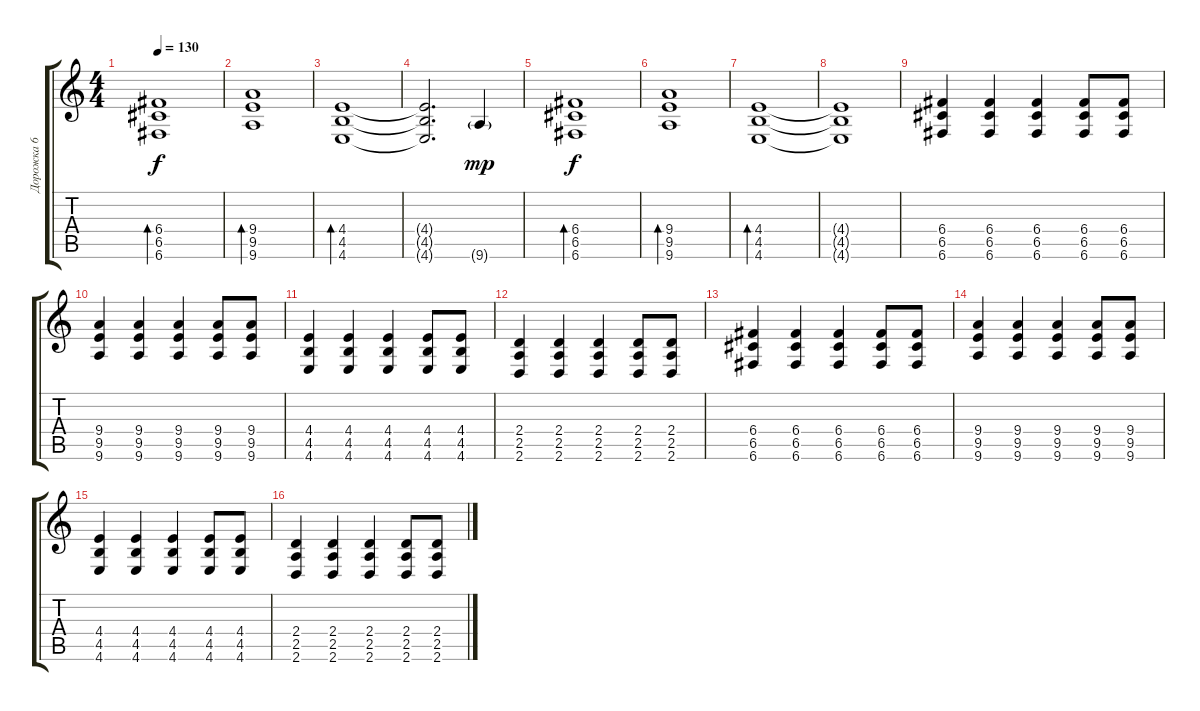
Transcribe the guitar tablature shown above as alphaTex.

\track ("Дорожка 6" "Дорожка 6") {instrument electricguitarjazz}
\staff {score tabs}
\tuning (D4 A3 F3 C3 G2 C2) {hide}
\ts (4 4)
\tempo 130
\clef g2
\ks c
(6.4 6.5 6.6).1{bd 240 dy f instrument electricguitarjazz} |
(9.4 9.5 9.6).1{bd 240} |
(4.4 4.5 4.6).1{bd 240} |
(4.4{t} 4.5{t} 4.6{t}).2{d} 9.6{g}.4{dy mp} |
(6.4 6.5 6.6).1{bd 240 dy f} |
(9.4 9.5 9.6).1{bd 240} |
(4.4 4.5 4.6).1{bd 240} |
(4.4{t} 4.5{t} 4.6{t}).1 |
(6.4 6.5 6.6).4{instrument distortionguitar} (6.4 6.5 6.6).4 (6.4 6.5 6.6).4 (6.4 6.5 6.6).8 (6.4 6.5 6.6).8 |
(9.4 9.5 9.6).4 (9.4 9.5 9.6).4 (9.4 9.5 9.6).4 (9.4 9.5 9.6).8 (9.4 9.5 9.6).8 |
(4.4 4.5 4.6).4 (4.4 4.5 4.6).4 (4.4 4.5 4.6).4 (4.4 4.5 4.6).8 (4.4 4.5 4.6).8 |
(2.4 2.5 2.6).4 (2.4 2.5 2.6).4 (2.4 2.5 2.6).4 (2.4 2.5 2.6).8 (2.4 2.5 2.6).8 |
(6.4 6.5 6.6).4 (6.4 6.5 6.6).4 (6.4 6.5 6.6).4 (6.4 6.5 6.6).8 (6.4 6.5 6.6).8 |
(9.4 9.5 9.6).4 (9.4 9.5 9.6).4 (9.4 9.5 9.6).4 (9.4 9.5 9.6).8 (9.4 9.5 9.6).8 |
(4.4 4.5 4.6).4 (4.4 4.5 4.6).4 (4.4 4.5 4.6).4 (4.4 4.5 4.6).8 (4.4 4.5 4.6).8 |
(2.4 2.5 2.6).4 (2.4 2.5 2.6).4 (2.4 2.5 2.6).4 (2.4 2.5 2.6).8 (2.4 2.5 2.6).8
